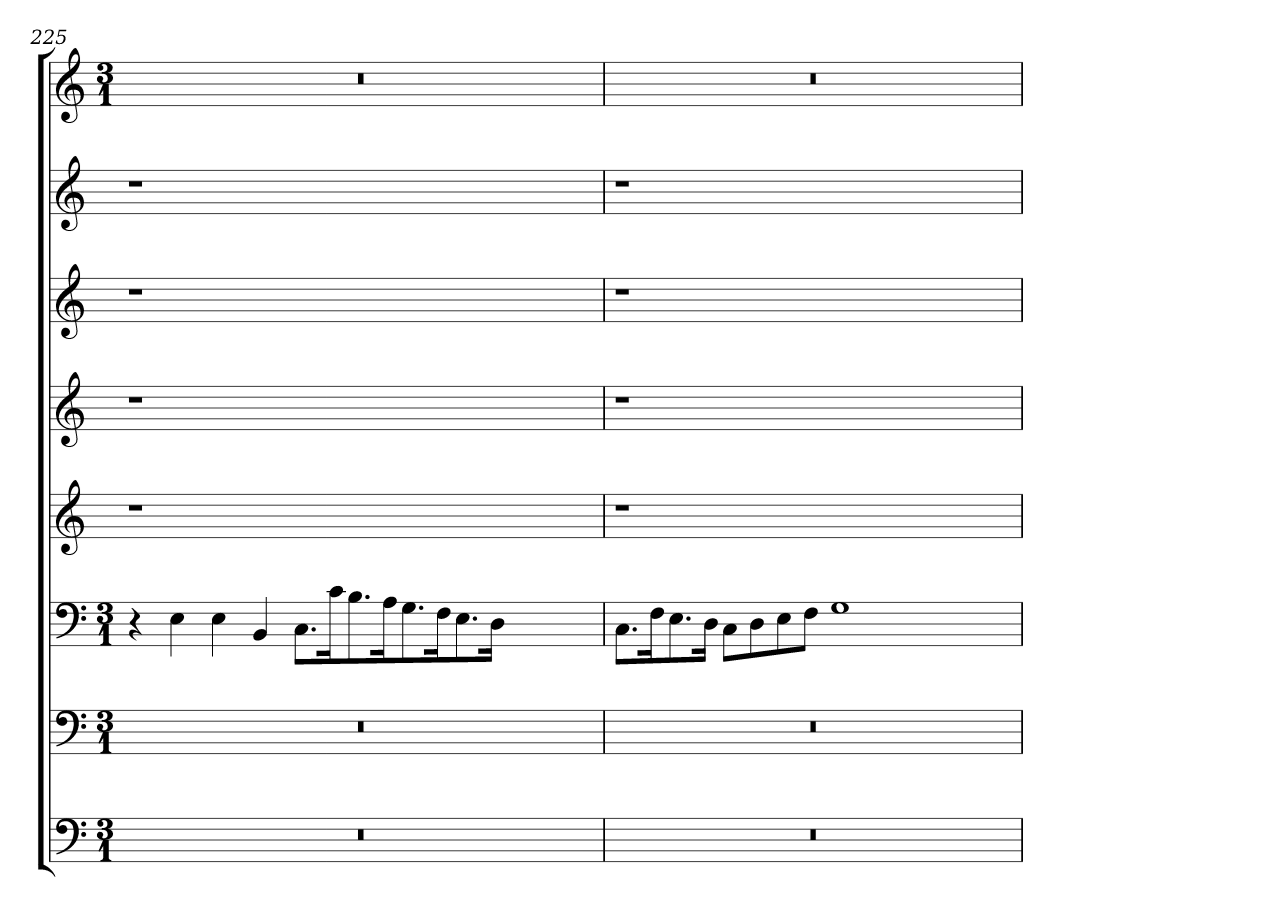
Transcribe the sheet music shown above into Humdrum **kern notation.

**kern	**kern	**kern	**kern	**kern	**kern	**kern	**kern
*part8	*part7	*part6	*part5	*part4	*part3	*part2	*part1
*staff8	*staff7	*staff6	*staff5	*staff4	*staff3	*staff2	*staff1
*clefF4	*clefF4	*clefF4	*clefG2	*clefG2	*clefG2	*clefG2	*clefG2
*k[]	*k[]	*k[]	*k[]	*k[]	*k[]	*k[]	*k[]
*C:	*C:	*C:	*C:	*C:	*C:	*C:	*C:
*M3/1	*M3/1	*M3/1	*	*	*	*	*M3/1
=225	=225	=225	=225	=225	=225	=225	=225
0.r	0.r	4r	1r	1r	1r	1r	0.r
.	.	4E\	.	.	.	.	.
.	.	4E\	.	.	.	.	.
.	.	4BB/	.	.	.	.	.
.	.	8.C\L	0ryy	0ryy	0ryy	0ryy	.
.	.	16c\k	.	.	.	.	.
.	.	8.B\	.	.	.	.	.
.	.	16A\k	.	.	.	.	.
.	.	8.G\	.	.	.	.	.
.	.	16F\k	.	.	.	.	.
.	.	8.E\	.	.	.	.	.
.	.	16D\Jk	.	.	.	.	.
.	.	1ryy	.	.	.	.	.
=226	=226	=226	=226	=226	=226	=226	=226
0.r	0.r	8.C\L	1r	1r	1r	1r	0.r
.	.	16F\k	.	.	.	.	.
.	.	8.E\	.	.	.	.	.
.	.	16D\Jk	.	.	.	.	.
.	.	8C\L	.	.	.	.	.
.	.	8D\	.	.	.	.	.
.	.	8E\	.	.	.	.	.
.	.	8F\J	.	.	.	.	.
.	.	1G	0ryy	0ryy	0ryy	0ryy	.
.	.	1ryy	.	.	.	.	.
=	=	=	=	=	=	=	=
*-	*-	*-	*-	*-	*-	*-	*-
